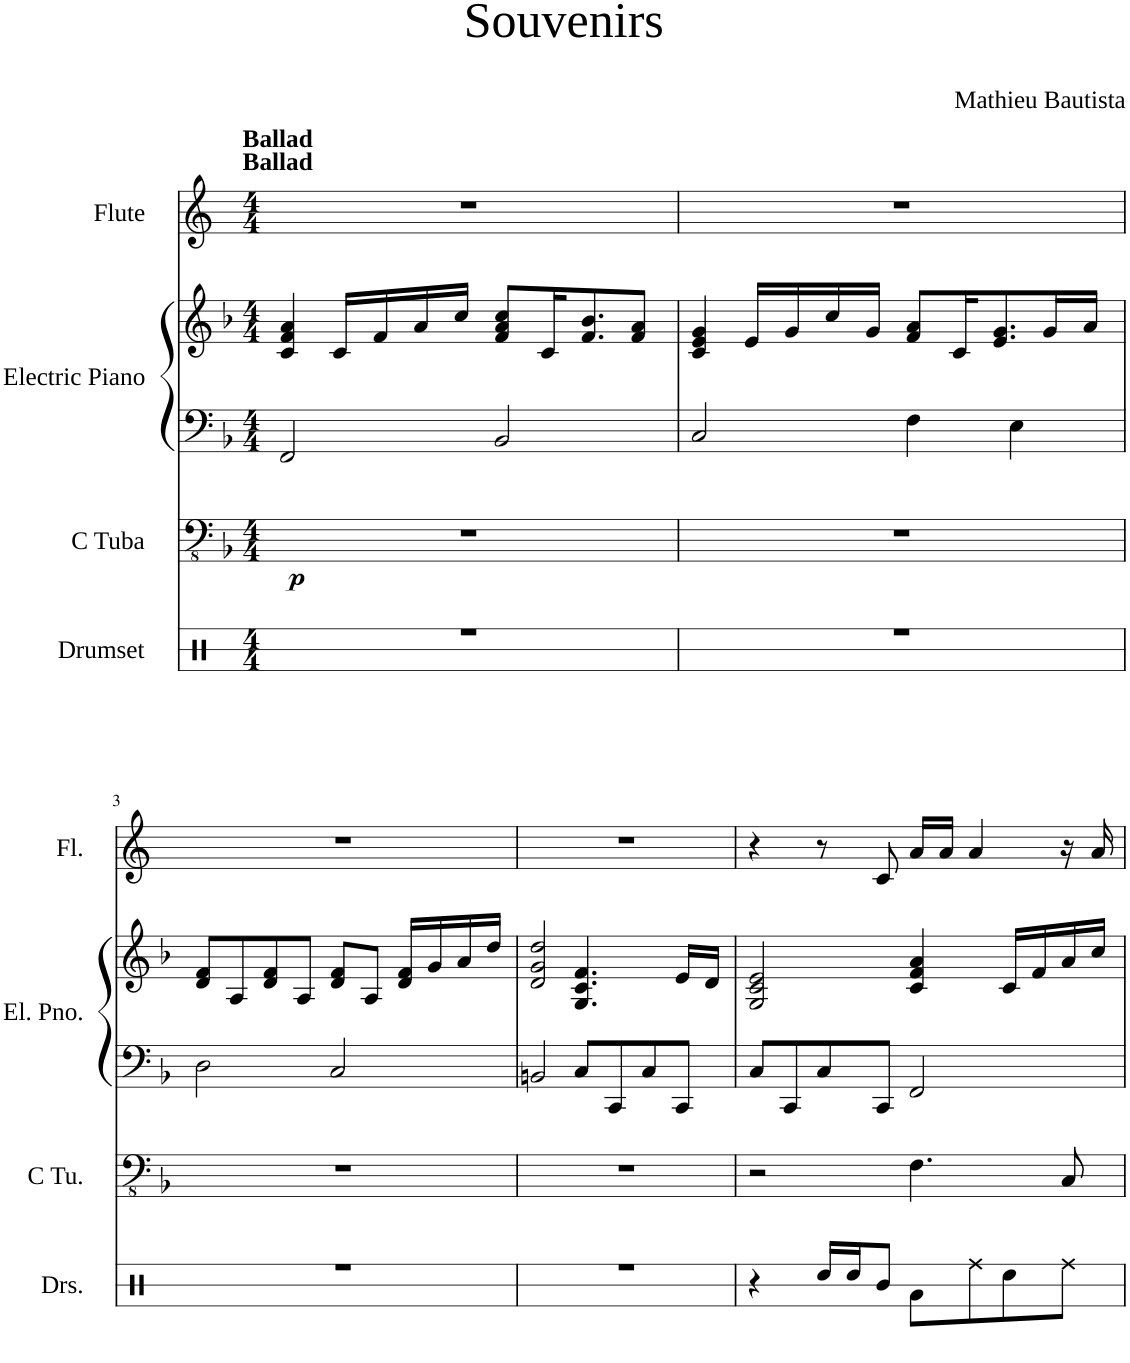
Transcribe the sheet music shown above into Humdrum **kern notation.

**kern	**kern	**dynam	**kern	**kern	**kern
*part4	*part3	*part3	*part2	*part2	*part1
*staff5	*staff4	*staff4	*staff3	*staff2	*staff1
*I"Drumset	*I"C Tuba	*	*I"Electric Piano	*	*I"Flute
*I'Drs.	*I'C Tu.	*	*I'El. Pno.	*	*I'Fl.
*stria3	*	*	*	*	*
*clefX	*clefFv4	*	*clefF4	*clefG2	*clefG2
*k[]	*k[b-]	*	*k[b-]	*k[b-]	*k[]
*M4/4	*M4/4	*	*M4/4	*M4/4	*M4/4
=1	=1	=1	=1	=1	=1
!	!	!	!	!	!LO:TX:a:B:t=Ballad
!	!	!	!	!	!LO:TX:a:B:t=Ballad
!	!	!LO:DY:b	!	!	!
1r	1r	p	2FF/	4c/ 4f/ 4a/	1r
.	.	.	.	16c/LL	.
.	.	.	.	16f/	.
.	.	.	.	16a/	.
.	.	.	.	16cc/JJ	.
.	.	.	2BB-/	8f/ 8a/ 8cc/L	.
.	.	.	.	16c/K	.
.	.	.	.	8.f/ 8.b-/	.
.	.	.	.	8f/ 8a/J	.
=2	=2	=2	=2	=2	=2
1r	1r	.	2C/	4c/ 4e/ 4g/	1r
.	.	.	.	16e/LL	.
.	.	.	.	16g/	.
.	.	.	.	16cc/	.
.	.	.	.	16g/JJ	.
.	.	.	4F\	8f/ 8a/L	.
.	.	.	.	16c/K	.
.	.	.	.	8.e/ 8.g/	.
.	.	.	4E\	.	.
.	.	.	.	16g/L	.
.	.	.	.	16a/JJ	.
!!LO:LB:g=z
=3	=3	=3	=3	=3	=3
1r	1r	.	2D\	8d/ 8f/L	1r
.	.	.	.	8A/	.
.	.	.	.	8d/ 8f/	.
.	.	.	.	8A/J	.
.	.	.	2C/	8d/ 8f/L	.
.	.	.	.	8A/J	.
.	.	.	.	16d/ 16f/LL	.
.	.	.	.	16g/	.
.	.	.	.	16a/	.
.	.	.	.	16dd/JJ	.
=4	=4	=4	=4	=4	=4
1r	1r	.	2BBn/	2d/ 2g/ 2dd/	1r
.	.	.	8C/L	4.G/ 4.c/ 4.f/	.
.	.	.	8CC/	.	.
.	.	.	8C/	.	.
.	.	.	8CC/J	16e/LL	.
.	.	.	.	16d/JJ	.
=5	=5	=5	=5	=5	=5
4r	2r	.	8C/L	2G/ 2c/ 2e/	4r
.	.	.	8CC/	.	.
16Rcc/LL	.	.	8C/	.	8r
16Rcc/J	.	.	.	.	.
8R/J	.	.	8CC/J	.	8c/
8Ra\L	4.FF\	.	2FF/	4c/ 4f/ 4a/	16a/LL
.	.	.	.	.	16a/JJ
8Rdd\	.	.	.	.	4a/
8Rcc\	.	.	.	16c/LL	.
.	.	.	.	16f/	.
8Rdd\J	8CC/	.	.	16a/	16r
.	.	.	.	16cc/JJ	16a/
=	=	=	=	=	=
*-	*-	*-	*-	*-	*-
